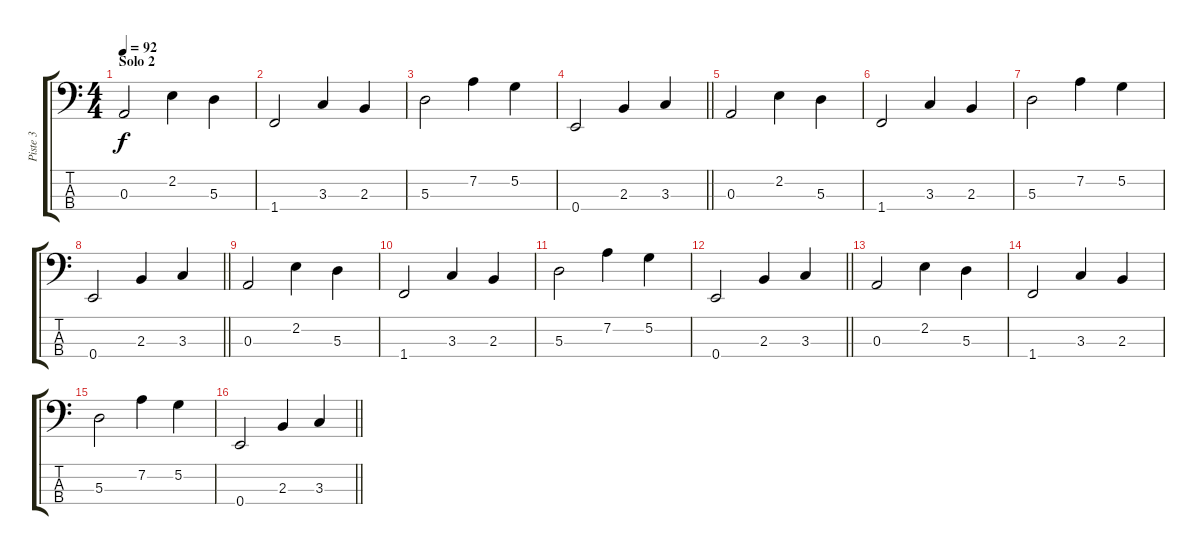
\track ("Piste 3" "Piste 3") {instrument electricbassfinger}
\staff {score tabs}
\tuning (G2 D2 A1 E1) {hide}
\ts (4 4)
\section ("" "Solo 2")
\tempo 92
\clef f4
\ks c
0.3.2{dy f} 2.2.4 5.3.4 |
1.4.2 3.3.4 2.3.4 |
5.3.2 7.2.4 5.2.4 |
\barLineRight lightlight
0.4.2 2.3.4 3.3.4 |
0.3.2 2.2.4 5.3.4 |
1.4.2 3.3.4 2.3.4 |
5.3.2 7.2.4 5.2.4 |
\barLineRight lightlight
0.4.2 2.3.4 3.3.4 |
0.3.2 2.2.4 5.3.4 |
1.4.2 3.3.4 2.3.4 |
5.3.2 7.2.4 5.2.4 |
\barLineRight lightlight
0.4.2 2.3.4 3.3.4 |
0.3.2 2.2.4 5.3.4 |
1.4.2 3.3.4 2.3.4 |
5.3.2 7.2.4 5.2.4 |
\barLineRight lightlight
0.4.2 2.3.4 3.3.4
